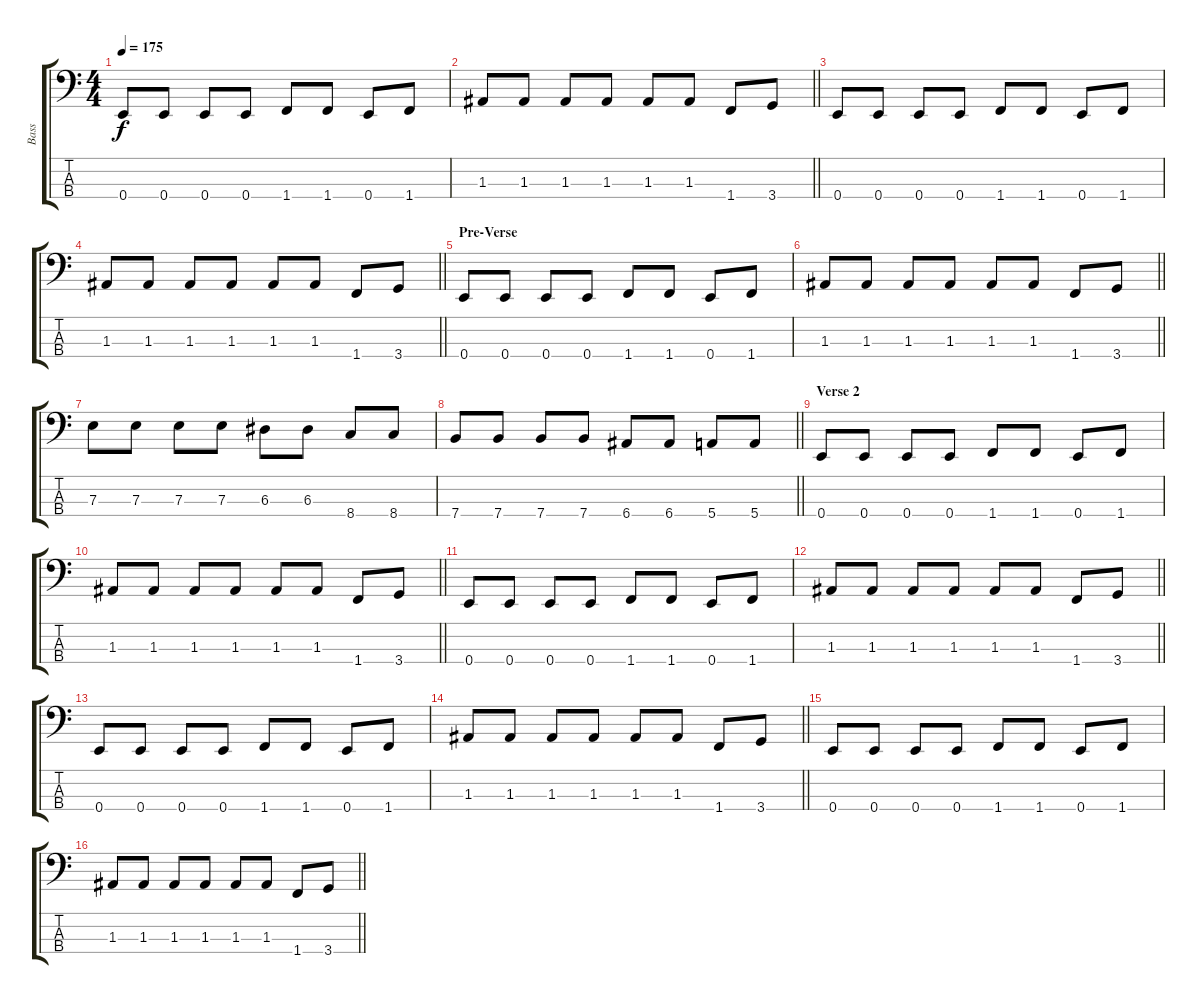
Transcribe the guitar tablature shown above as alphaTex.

\track ("Bass" "Bass") {instrument electricbassfinger}
\staff {score tabs}
\tuning (G2 D2 A1 E1) {hide}
\ts (4 4)
\tempo 175
\clef f4
\ks c
0.4.8{dy f} 0.4.8 0.4.8 0.4.8 1.4.8 1.4.8 0.4.8 1.4.8 |
\barLineRight lightlight
1.3.8 1.3.8 1.3.8 1.3.8 1.3.8 1.3.8 1.4.8 3.4.8 |
0.4.8 0.4.8 0.4.8 0.4.8 1.4.8 1.4.8 0.4.8 1.4.8 |
\barLineRight lightlight
1.3.8 1.3.8 1.3.8 1.3.8 1.3.8 1.3.8 1.4.8 3.4.8 |
\section ("" "Pre-Verse")
0.4.8 0.4.8 0.4.8 0.4.8 1.4.8 1.4.8 0.4.8 1.4.8 |
\barLineRight lightlight
1.3.8 1.3.8 1.3.8 1.3.8 1.3.8 1.3.8 1.4.8 3.4.8 |
7.3.8 7.3.8 7.3.8 7.3.8 6.3.8 6.3.8 8.4.8 8.4.8 |
\barLineRight lightlight
7.4.8 7.4.8 7.4.8 7.4.8 6.4.8 6.4.8 5.4.8 5.4.8 |
\section ("" "Verse 2")
0.4.8 0.4.8 0.4.8 0.4.8 1.4.8 1.4.8 0.4.8 1.4.8 |
\barLineRight lightlight
1.3.8 1.3.8 1.3.8 1.3.8 1.3.8 1.3.8 1.4.8 3.4.8 |
0.4.8 0.4.8 0.4.8 0.4.8 1.4.8 1.4.8 0.4.8 1.4.8 |
\barLineRight lightlight
1.3.8 1.3.8 1.3.8 1.3.8 1.3.8 1.3.8 1.4.8 3.4.8 |
0.4.8 0.4.8 0.4.8 0.4.8 1.4.8 1.4.8 0.4.8 1.4.8 |
\barLineRight lightlight
1.3.8 1.3.8 1.3.8 1.3.8 1.3.8 1.3.8 1.4.8 3.4.8 |
0.4.8 0.4.8 0.4.8 0.4.8 1.4.8 1.4.8 0.4.8 1.4.8 |
\barLineRight lightlight
1.3.8 1.3.8 1.3.8 1.3.8 1.3.8 1.3.8 1.4.8 3.4.8
